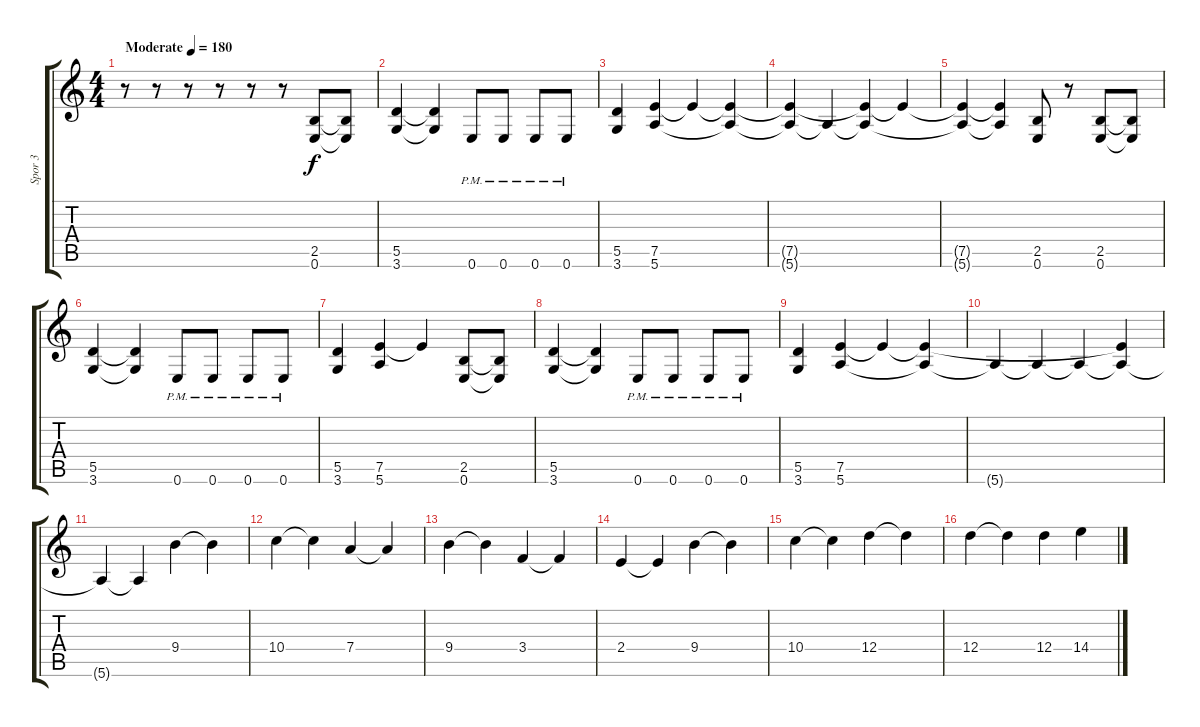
\track ("Spor 3" "Spor 3") {instrument distortionguitar}
\staff {score tabs}
\tuning (E4 B3 G3 D3 A2 E2) {hide}
\ts (4 4)
\tempo (180 "Moderate")
\clef g2
\ks c
r.8{dy f instrument distortionguitar} r.8 r.8 r.8 r.8 r.8 (2.5 0.6).8 (2.5{t} 0.6{t}).8 |
(5.5 3.6).4 (5.5{t} 3.6{t}).4 0.6{pm}.8 0.6{pm}.8 0.6{pm}.8 0.6{pm}.8 |
(5.5 3.6).4 (7.5 5.6).4 7.5{t}.4 (7.5{t} 5.6{t}).4 |
(7.5{t} 5.6{t}).4 5.6{t}.4 (7.5{t} 5.6{t}).4 7.5{t}.4 |
(7.5{t} 5.6{t}).4 (7.5{t} 5.6{t}).4 (2.5 0.6).8 r.8 (2.5 0.6).8 (2.5{t} 0.6{t}).8 |
(5.5 3.6).4 (5.5{t} 3.6{t}).4 0.6{pm}.8 0.6{pm}.8 0.6{pm}.8 0.6{pm}.8 |
(5.5 3.6).4 (7.5 5.6).4 7.5{t}.4 (2.5 0.6).8 (2.5{t} 0.6{t}).8 |
(5.5 3.6).4 (5.5{t} 3.6{t}).4 0.6{pm}.8 0.6{pm}.8 0.6{pm}.8 0.6{pm}.8 |
(5.5 3.6).4 (7.5 5.6).4 7.5{t}.4 (7.5{t} 5.6{t}).4 |
5.6{t}.4 5.6{t}.4 5.6{t}.4 (7.5{t} 5.6{t}).4 |
5.6{t}.4 5.6{t}.4 9.4.4 9.4{t}.4 |
10.4.4 10.4{t}.4 7.4.4 7.4{t}.4 |
9.4.4 9.4{t}.4 3.4.4 3.4{t}.4 |
2.4.4 2.4{t}.4 9.4.4 9.4{t}.4 |
10.4.4 10.4{t}.4 12.4.4 12.4{t}.4 |
12.4.4 12.4{t}.4 12.4.4 14.4.4
